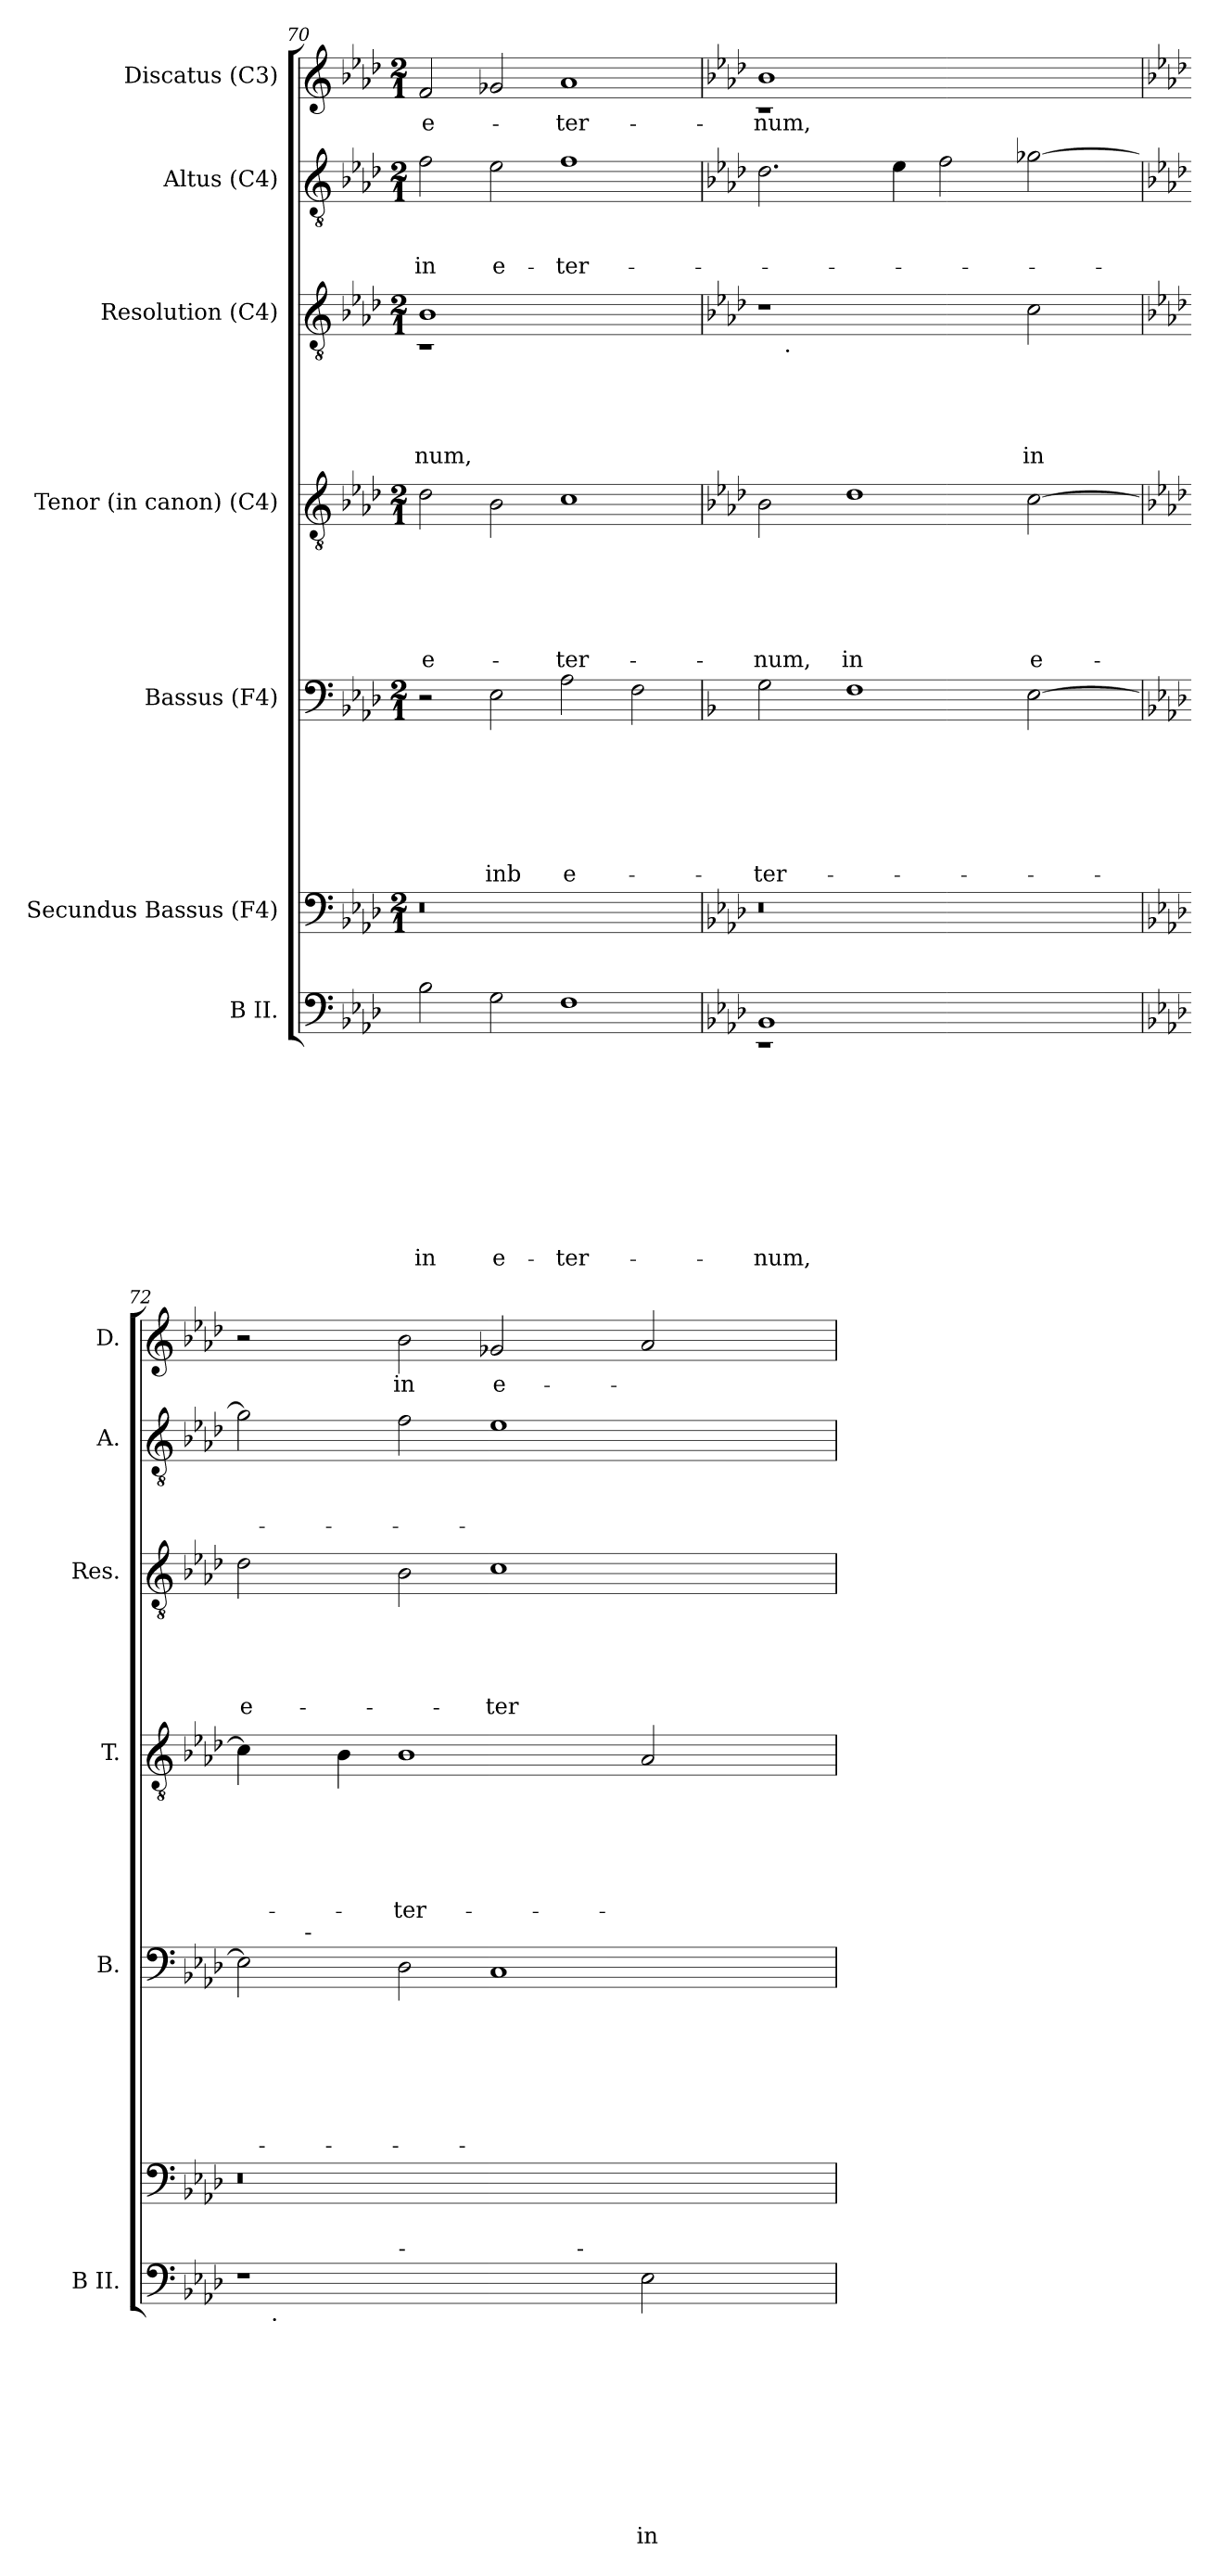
**kern	**text	**text	**text	**text	**text	**text	**text	**text	**text	**text	**kern	**kern	**text	**text	**text	**text	**text	**text	**text	**kern	**text	**text	**text	**text	**text	**text	**kern	**text	**text	**text	**text	**text	**kern	**text	**text	**text	**kern	**text
*part7	*part7	*part7	*part7	*part7	*part7	*part7	*part7	*part7	*part7	*part7	*part6	*part5	*part5	*part5	*part5	*part5	*part5	*part5	*part5	*part4	*part4	*part4	*part4	*part4	*part4	*part4	*part3	*part3	*part3	*part3	*part3	*part3	*part2	*part2	*part2	*part2	*part1	*part1
*staff7	*staff7	*staff7	*staff7	*staff7	*staff7	*staff7	*staff7	*staff7	*staff7	*staff7	*staff6	*staff5	*staff5	*staff5	*staff5	*staff5	*staff5	*staff5	*staff5	*staff4	*staff4	*staff4	*staff4	*staff4	*staff4	*staff4	*staff3	*staff3	*staff3	*staff3	*staff3	*staff3	*staff2	*staff2	*staff2	*staff2	*staff1	*staff1
*I"B II.	*	*	*	*	*	*	*	*	*	*	*I"Secundus Bassus (F4)	*I"Bassus (F4)	*	*	*	*	*	*	*	*I"Tenor (in canon) (C4)	*	*	*	*	*	*	*I"Resolution (C4)	*	*	*	*	*	*I"Altus (C4)	*	*	*	*I"Discatus (C3)	*
*I'B II.	*	*	*	*	*	*	*	*	*	*	*	*I'B.	*	*	*	*	*	*	*	*I'T.	*	*	*	*	*	*	*I'Res.	*	*	*	*	*	*I'A.	*	*	*	*I'D.	*
*clefF4	*	*	*	*	*	*	*	*	*	*	*clefF4	*clefF4	*	*	*	*	*	*	*	*clefGv2	*	*	*	*	*	*	*clefGv2	*	*	*	*	*	*clefGv2	*	*	*	*clefG2	*
*k[b-e-a-d-]	*	*	*	*	*	*	*	*	*	*	*k[b-e-a-d-]	*k[b-e-a-d-]	*	*	*	*	*	*	*	*k[b-e-a-d-]	*	*	*	*	*	*	*k[b-e-a-d-]	*	*	*	*	*	*k[b-e-a-d-]	*	*	*	*k[b-e-a-d-]	*
*A-:	*	*	*	*	*	*	*	*	*	*	*A-:	*A-:	*	*	*	*	*	*	*	*A-:	*	*	*	*	*	*	*A-:	*	*	*	*	*	*A-:	*	*	*	*A-:	*
*	*	*	*	*	*	*	*	*	*	*	*M2/1	*M2/1	*	*	*	*	*	*	*	*M2/1	*	*	*	*	*	*	*M2/1	*	*	*	*	*	*M2/1	*	*	*	*M2/1	*
=70	=70	=70	=70	=70	=70	=70	=70	=70	=70	=70	=70	=70	=70	=70	=70	=70	=70	=70	=70	=70	=70	=70	=70	=70	=70	=70	=70	=70	=70	=70	=70	=70	=70	=70	=70	=70	=70	=70
*	*	*	*	*	*	*	*	*	*	*	*	*	*	*	*	*	*	*	*	*	*	*	*	*	*	*	*^	*	*	*	*	*	*	*	*	*	*	*
!	!	!	!	!	!	!	!	!	!	!LO:LY:b	!	!	!	!	!	!	!	!	!	!	!	!	!	!	!	!LO:LY:b:rj	!	!LO:N:vis=1	!	!	!	!	!LO:LY:b	!	!	!	!LO:LY:b	!	!LO:LY:b:rj
2B-\	.	.	.	.	.	.	.	.	.	in	0r	2r	.	.	.	.	.	.	.	2d-\	.	.	.	.	.	e-	1B-	0rC	.	.	.	.	-num,	2f\	.	.	in	2f/	e-
!	!	!	!	!	!	!	!	!	!	!LO:LY:b	!	!	!	!	!	!	!	!	!LO:LY:b	!	!	!	!	!	!	!	!	!	!	!	!	!	!	!	!	!	!LO:LY:b	!	!
2G\	.	.	.	.	.	.	.	.	.	e-	.	2E-\	.	.	.	.	.	.	inb	2B-\	.	.	.	.	.	.	.	.	.	.	.	.	.	2e-\	.	.	e-	2g-/	.
!	!	!	!	!	!	!	!	!	!	!LO:LY:b	!	!	!	!	!	!	!	!	!LO:LY:b:rj	!	!	!	!	!	!	!LO:LY:b	!	!	!	!	!	!	!	!	!	!	!LO:LY:b	!	!LO:LY:b
1F	.	.	.	.	.	.	.	.	.	-ter-	.	2A-\	.	.	.	.	.	.	e-	1c	.	.	.	.	.	-ter-	1ryy	.	.	.	.	.	.	1f	.	.	-ter-	1a-	-ter-
.	.	.	.	.	.	.	.	.	.	.	.	2F\	.	.	.	.	.	.	.	.	.	.	.	.	.	.	.	.	.	.	.	.	.	.	.	.	.	.	.
=71	=71	=71	=71	=71	=71	=71	=71	=71	=71	=71	=71	=71	=71	=71	=71	=71	=71	=71	=71	=71	=71	=71	=71	=71	=71	=71	=71	=71	=71	=71	=71	=71	=71	=71	=71	=71	=71	=71	=71
*	*	*	*	*	*	*	*	*	*	*	*	*k[b-]	*	*	*	*	*	*	*	*	*	*	*	*	*	*	*	*	*	*	*	*	*	*	*	*	*	*	*
*	*	*	*	*	*	*	*	*	*	*	*	*F:	*	*	*	*	*	*	*	*	*	*	*	*	*	*	*	*	*	*	*	*	*	*	*	*	*	*	*
*^	*	*	*	*	*	*	*	*	*	*	*	*	*	*	*	*	*	*	*	*	*	*	*	*	*	*	*	*	*	*	*	*	*	*	*	*	*	*^	*
!	!LO:N:vis=1	!	!	!	!	!	!	!	!	!	!LO:LY:b	!	!	!	!	!	!	!	!	!LO:LY:b	!	!	!	!	!	!	!LO:LY:b	!	!	!	!	!	!	!	!	!	!	!	!	!LO:N:vis=1	!LO:LY:b
1BB-	0rEE	.	.	.	.	.	.	.	.	.	-num,	0r	2G\	.	.	.	.	.	.	-ter-	2B-\	.	.	.	.	.	-num,	1r	16.ryy	.	.	.	.	.	2.d-\	.	.	.	1b-	0rc	-num,
!	!	!	!	!	!	!	!	!	!	!	!	!	!	!	!	!	!	!	!	!	!	!	!	!	!	!	!	!	!LO:TX:b:t=.	!	!	!	!	!	!	!	!	!	!	!	!
.	.	.	.	.	.	.	.	.	.	.	.	.	.	.	.	.	.	.	.	.	.	.	.	.	.	.	.	.	1ryy	.	.	.	.	.	.	.	.	.	.	.	.
!	!	!	!	!	!	!	!	!	!	!	!	!	!	!	!	!	!	!	!	!	!	!	!	!	!	!	!LO:LY:b	!	!	!	!	!	!	!	!	!	!	!	!	!	!
.	.	.	.	.	.	.	.	.	.	.	.	.	1F	.	.	.	.	.	.	.	1d-	.	.	.	.	.	in	.	.	.	.	.	.	.	.	.	.	.	.	.	.
.	.	.	.	.	.	.	.	.	.	.	.	.	.	.	.	.	.	.	.	.	.	.	.	.	.	.	.	.	.	.	.	.	.	.	4e-\	.	.	.	.	.	.
1ryy	.	.	.	.	.	.	.	.	.	.	.	.	.	.	.	.	.	.	.	.	.	.	.	.	.	.	.	2ryy	.	.	.	.	.	.	2f\	.	.	.	1ryy	.	.
.	.	.	.	.	.	.	.	.	.	.	.	.	.	.	.	.	.	.	.	.	.	.	.	.	.	.	.	.	2ryy	.	.	.	.	.	.	.	.	.	.	.	.
!	!	!	!	!	!	!	!	!	!	!	!	!	!	!	!	!	!	!	!	!	!	!	!	!	!	!	!LO:LY:b:rj	!	!	!	!	!	!	!LO:LY:b	!	!	!	!	!	!	!
.	.	.	.	.	.	.	.	.	.	.	.	.	[>2E\	.	.	.	.	.	.	.	[>2c\	.	.	.	.	.	e-	2c\	.	.	.	.	.	in	[>2g-\	.	.	.	.	.	.
.	.	.	.	.	.	.	.	.	.	.	.	.	.	.	.	.	.	.	.	.	.	.	.	.	.	.	.	.	4ryy	.	.	.	.	.	.	.	.	.	.	.	.
.	.	.	.	.	.	.	.	.	.	.	.	.	.	.	.	.	.	.	.	.	.	.	.	.	.	.	.	.	8ryy	.	.	.	.	.	.	.	.	.	.	.	.
.	.	.	.	.	.	.	.	.	.	.	.	.	.	.	.	.	.	.	.	.	.	.	.	.	.	.	.	.	32ryy	.	.	.	.	.	.	.	.	.	.	.	.
*v	*v	*	*	*	*	*	*	*	*	*	*	*	*	*	*	*	*	*	*	*	*	*	*	*	*	*	*	*v	*v	*	*	*	*	*	*	*	*	*	*v	*v	*
!!LO:PB:g=z
=72	=72	=72	=72	=72	=72	=72	=72	=72	=72	=72	=72	=72	=72	=72	=72	=72	=72	=72	=72	=72	=72	=72	=72	=72	=72	=72	=72	=72	=72	=72	=72	=72	=72	=72	=72	=72	=72	=72
*	*	*	*	*	*	*	*	*	*	*	*	*k[b-e-a-d-]	*	*	*	*	*	*	*	*	*	*	*	*	*	*	*	*	*	*	*	*	*	*	*	*	*	*
*	*	*	*	*	*	*	*	*	*	*	*	*A-:	*	*	*	*	*	*	*	*	*	*	*	*	*	*	*	*	*	*	*	*	*	*	*	*	*	*
*^	*	*	*	*	*	*	*	*	*	*	*	*	*	*	*	*	*	*	*	*	*	*	*	*	*	*	*^	*	*	*	*	*	*	*	*	*	*^	*
!	!	!	!	!	!	!	!	!	!	!	!	!	!	!	!	!	!	!	!	!	!	!	!	!	!	!	!	!	!	!	!	!	!	!LO:LY:b:rj	!	!	!	!	!	!	!
*^	*^	*	*	*	*	*	*	*	*	*	*	*	*^	*	*	*	*	*	*	*	*	*	*	*	*	*	*	*v	*v	*	*	*	*	*	*	*	*	*	*v	*v	*
1r	16.ryy	2ryy	1ryy	.	.	.	.	.	.	.	.	.	.	0r	2E\]	8ryy	.	.	.	.	.	.	.	4c\]	.	.	.	.	.	.	2d-\	.	.	.	.	e-	2g-\]	.	.	.	2r	.
!	!LO:TX:b:t=.	!	!	!	!	!	!	!	!	!	!	!	!	!	!	!	!	!	!	!	!	!	!	!	!	!	!	!	!	!	!	!	!	!	!	!	!	!	!	!	!	!
.	1ryy	.	.	.	.	.	.	.	.	.	.	.	.	.	.	.	.	.	.	.	.	.	.	.	.	.	.	.	.	.	.	.	.	.	.	.	.	.	.	.	.	.
.	.	.	.	.	.	.	.	.	.	.	.	.	.	.	.	32ryy	.	.	.	.	.	.	.	.	.	.	.	.	.	.	.	.	.	.	.	.	.	.	.	.	.	.
!	!	!	!	!	!	!	!	!	!	!	!	!	!	!	!	!LO:TX:a:t=-	!	!	!	!	!	!	!	!	!	!	!	!	!	!	!	!	!	!	!	!	!	!	!	!	!	!
.	.	.	.	.	.	.	.	.	.	.	.	.	.	.	.	1ryy	.	.	.	.	.	.	.	.	.	.	.	.	.	.	.	.	.	.	.	.	.	.	.	.	.	.
.	.	.	.	.	.	.	.	.	.	.	.	.	.	.	.	.	.	.	.	.	.	.	.	4B-\	.	.	.	.	.	.	.	.	.	.	.	.	.	.	.	.	.	.
!	!	!LO:TX:a:t=-	!	!	!	!	!	!	!	!	!	!	!	!	!	!	!	!	!	!	!	!	!	!	!	!	!	!	!	!	!	!	!	!	!	!	!	!	!	!	!	!
!	!	!	!	!	!	!	!	!	!	!	!	!	!	!	!	!	!	!	!	!	!	!	!	!	!	!	!	!	!	!LO:LY:b	!	!	!	!	!	!	!	!	!	!	!	!LO:LY:b
.	.	1.ryy	.	.	.	.	.	.	.	.	.	.	.	.	2D-\	.	.	.	.	.	.	.	.	1B-	.	.	.	.	.	-ter-	2B-\	.	.	.	.	.	2f\	.	.	.	2b-\	in
!	!	!	!	!	!	!	!	!	!	!	!	!	!	!	!	!	!	!	!	!	!	!	!	!	!	!	!	!	!	!	!	!	!	!	!	!LO:LY:b	!	!	!	!	!	!LO:LY:b:rj
2ryy	.	.	8..ryy	.	.	.	.	.	.	.	.	.	.	.	1C	.	.	.	.	.	.	.	.	.	.	.	.	.	.	.	1c	.	.	.	.	-ter-	1e-	.	.	.	2g-/	e-
.	2ryy	.	.	.	.	.	.	.	.	.	.	.	.	.	.	.	.	.	.	.	.	.	.	.	.	.	.	.	.	.	.	.	.	.	.	.	.	.	.	.	.	.
.	.	.	.	.	.	.	.	.	.	.	.	.	.	.	.	2ryy	.	.	.	.	.	.	.	.	.	.	.	.	.	.	.	.	.	.	.	.	.	.	.	.	.	.
!	!	!	!LO:TX:a:t=-	!	!	!	!	!	!	!	!	!	!	!	!	!	!	!	!	!	!	!	!	!	!	!	!	!	!	!	!	!	!	!	!	!	!	!	!	!	!	!
.	.	.	2ryy	.	.	.	.	.	.	.	.	.	.	.	.	.	.	.	.	.	.	.	.	.	.	.	.	.	.	.	.	.	.	.	.	.	.	.	.	.	.	.
!	!	!	!	!	!	!	!	!	!	!	!	!	!LO:LY:b	!	!	!	!	!	!	!	!	!	!	!	!	!	!	!	!	!	!	!	!	!	!	!	!	!	!	!	!	!
2E-\	.	.	.	.	.	.	.	.	.	.	.	.	in	.	.	.	.	.	.	.	.	.	.	2A-/	.	.	.	.	.	.	.	.	.	.	.	.	.	.	.	.	2a-/	.
.	4ryy	.	.	.	.	.	.	.	.	.	.	.	.	.	.	.	.	.	.	.	.	.	.	.	.	.	.	.	.	.	.	.	.	.	.	.	.	.	.	.	.	.
.	.	.	.	.	.	.	.	.	.	.	.	.	.	.	.	4ryy	.	.	.	.	.	.	.	.	.	.	.	.	.	.	.	.	.	.	.	.	.	.	.	.	.	.
.	.	.	4ryy	.	.	.	.	.	.	.	.	.	.	.	.	.	.	.	.	.	.	.	.	.	.	.	.	.	.	.	.	.	.	.	.	.	.	.	.	.	.	.
.	8ryy	.	.	.	.	.	.	.	.	.	.	.	.	.	.	.	.	.	.	.	.	.	.	.	.	.	.	.	.	.	.	.	.	.	.	.	.	.	.	.	.	.
.	.	.	.	.	.	.	.	.	.	.	.	.	.	.	.	16.ryy	.	.	.	.	.	.	.	.	.	.	.	.	.	.	.	.	.	.	.	.	.	.	.	.	.	.
.	32ryy	.	32ryy	.	.	.	.	.	.	.	.	.	.	.	.	.	.	.	.	.	.	.	.	.	.	.	.	.	.	.	.	.	.	.	.	.	.	.	.	.	.	.
*v	*v	*v	*v	*	*	*	*	*	*	*	*	*	*	*	*v	*v	*	*	*	*	*	*	*	*	*	*	*	*	*	*	*	*	*	*	*	*	*	*	*	*	*	*
=	=	=	=	=	=	=	=	=	=	=	=	=	=	=	=	=	=	=	=	=	=	=	=	=	=	=	=	=	=	=	=	=	=	=	=	=	=	=
*-	*-	*-	*-	*-	*-	*-	*-	*-	*-	*-	*-	*-	*-	*-	*-	*-	*-	*-	*-	*-	*-	*-	*-	*-	*-	*-	*-	*-	*-	*-	*-	*-	*-	*-	*-	*-	*-	*-
